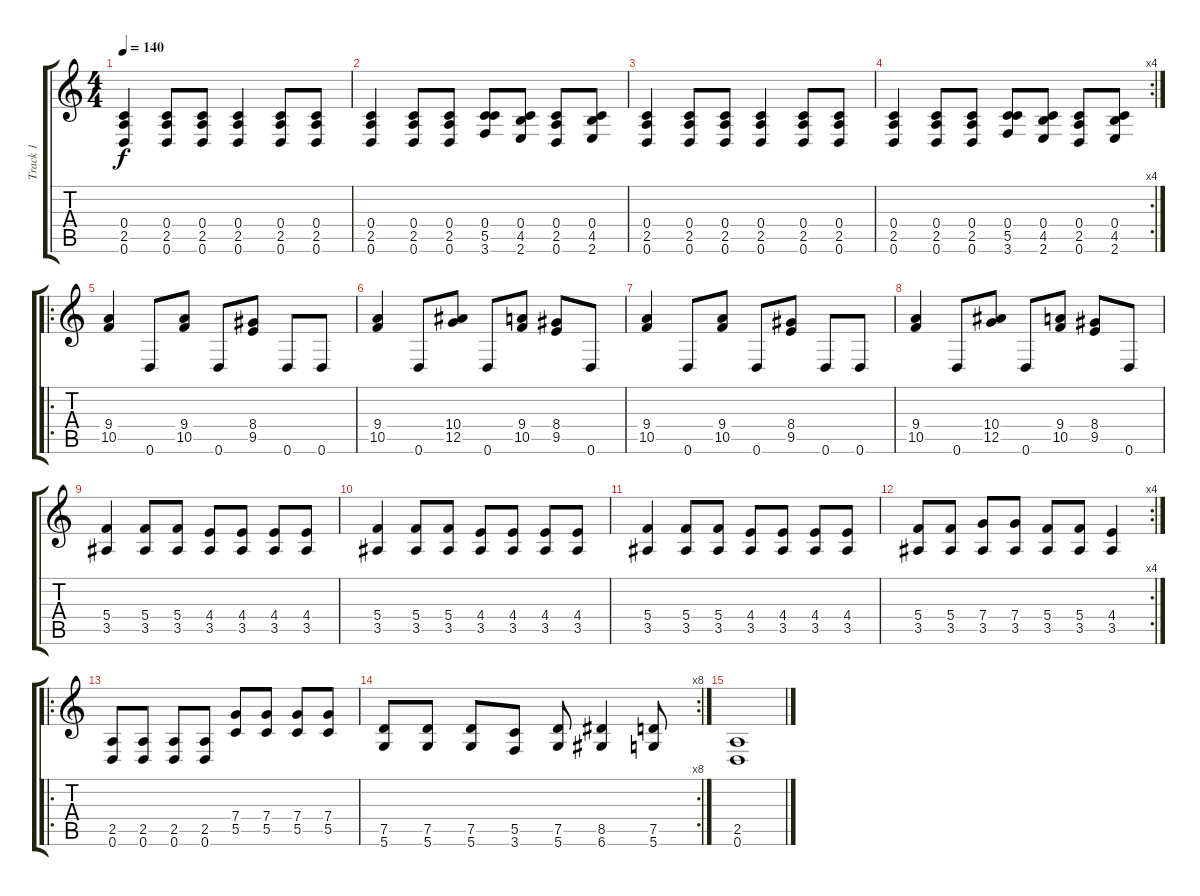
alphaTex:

\track ("Track 1" "Track 1") {instrument distortionguitar}
\staff {score tabs}
\tuning (D4 A3 F3 C3 G2 D2) {hide}
\ts (4 4)
\tempo 140
\clef g2
\ks c
(0.4 2.5 0.6).4{dy f} (0.4 2.5 0.6).8 (0.4 2.5 0.6).8 (0.4 2.5 0.6).4 (0.4 2.5 0.6).8 (0.4 2.5 0.6).8 |
(0.4 2.5 0.6).4 (0.4 2.5 0.6).8 (0.4 2.5 0.6).8 (0.4 5.5 3.6).8 (0.4 4.5 2.6).8 (0.4 2.5 0.6).8 (0.4 4.5 2.6).8 |
(0.4 2.5 0.6).4 (0.4 2.5 0.6).8 (0.4 2.5 0.6).8 (0.4 2.5 0.6).4 (0.4 2.5 0.6).8 (0.4 2.5 0.6).8 |
\rc 4
(0.4 2.5 0.6).4 (0.4 2.5 0.6).8 (0.4 2.5 0.6).8 (0.4 5.5 3.6).8 (0.4 4.5 2.6).8 (0.4 2.5 0.6).8 (0.4 4.5 2.6).8 |
\ro
(9.4 10.5).4 0.6.8 (9.4 10.5).8 0.6.8 (8.4 9.5).8 0.6.8 0.6.8 |
(9.4 10.5).4 0.6.8 (10.4 12.5).8 0.6.8 (9.4 10.5).8 (8.4 9.5).8 0.6.8 |
(9.4 10.5).4 0.6.8 (9.4 10.5).8 0.6.8 (8.4 9.5).8 0.6.8 0.6.8 |
(9.4 10.5).4 0.6.8 (10.4 12.5).8 0.6.8 (9.4 10.5).8 (8.4 9.5).8 0.6.8 |
(5.4 3.5).4 (5.4 3.5).8 (5.4 3.5).8 (4.4 3.5).8 (4.4 3.5).8 (4.4 3.5).8 (4.4 3.5).8 |
(5.4 3.5).4 (5.4 3.5).8 (5.4 3.5).8 (4.4 3.5).8 (4.4 3.5).8 (4.4 3.5).8 (4.4 3.5).8 |
(5.4 3.5).4 (5.4 3.5).8 (5.4 3.5).8 (4.4 3.5).8 (4.4 3.5).8 (4.4 3.5).8 (4.4 3.5).8 |
\rc 4
(5.4 3.5).8 (5.4 3.5).8 (7.4 3.5).8 (7.4 3.5).8 (5.4 3.5).8 (5.4 3.5).8 (4.4 3.5).4 |
\ro
(2.5 0.6).8 (2.5 0.6).8 (2.5 0.6).8 (2.5 0.6).8 (7.4 5.5).8 (7.4 5.5).8 (7.4 5.5).8 (7.4 5.5).8 |
\rc 8
(7.5 5.6).8 (7.5 5.6).8 (7.5 5.6).8 (5.5 3.6).8 (7.5 5.6).8 (8.5 6.6).4 (7.5 5.6).8 |
(2.5 0.6).1{volume 0}
